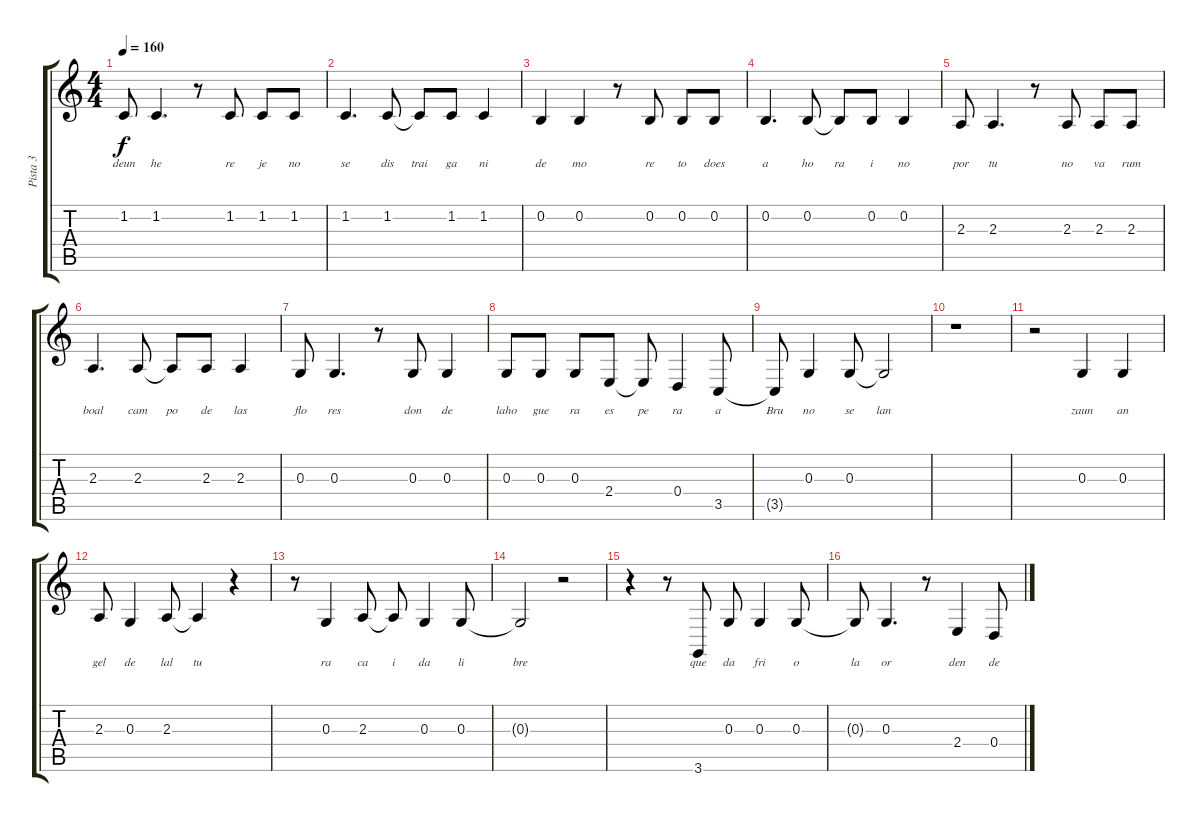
\track ("Pista 3" "Pista 3") {instrument stringensemble1}
\staff {score tabs}
\tuning (E4 B3 G3 D3 A2 E2) {hide}
\ts (4 4)
\tempo 160
\clef g2
\ks c
1.2.8{lyrics (0 "deun") lyrics (1 "") lyrics (2 "") lyrics (3 "") lyrics (4 "") dy f} 1.2.4{d lyrics (0 "he") lyrics (1 "") lyrics (2 "") lyrics (3 "") lyrics (4 "")} r.8 1.2.8{lyrics (0 "re") lyrics (1 "") lyrics (2 "") lyrics (3 "") lyrics (4 "")} 1.2.8{lyrics (0 "je") lyrics (1 "") lyrics (2 "") lyrics (3 "") lyrics (4 "")} 1.2.8{lyrics (0 "no") lyrics (1 "") lyrics (2 "") lyrics (3 "") lyrics (4 "")} |
1.2.4{d lyrics (0 "se") lyrics (1 "") lyrics (2 "") lyrics (3 "") lyrics (4 "")} 1.2.8{lyrics (0 "dis") lyrics (1 "") lyrics (2 "") lyrics (3 "") lyrics (4 "")} 1.2{t}.8{lyrics (0 "trai") lyrics (1 "") lyrics (2 "") lyrics (3 "") lyrics (4 "")} 1.2.8{lyrics (0 "ga") lyrics (1 "") lyrics (2 "") lyrics (3 "") lyrics (4 "")} 1.2.4{lyrics (0 "ni") lyrics (1 "") lyrics (2 "") lyrics (3 "") lyrics (4 "")} |
0.2.4{lyrics (0 "de") lyrics (1 "") lyrics (2 "") lyrics (3 "") lyrics (4 "")} 0.2.4{lyrics (0 "mo") lyrics (1 "") lyrics (2 "") lyrics (3 "") lyrics (4 "")} r.8 0.2.8{lyrics (0 "re") lyrics (1 "") lyrics (2 "") lyrics (3 "") lyrics (4 "")} 0.2.8{lyrics (0 "to") lyrics (1 "") lyrics (2 "") lyrics (3 "") lyrics (4 "")} 0.2.8{lyrics (0 "does") lyrics (1 "") lyrics (2 "") lyrics (3 "") lyrics (4 "")} |
0.2.4{d lyrics (0 "a") lyrics (1 "") lyrics (2 "") lyrics (3 "") lyrics (4 "")} 0.2.8{lyrics (0 "ho") lyrics (1 "") lyrics (2 "") lyrics (3 "") lyrics (4 "")} 0.2{t}.8{lyrics (0 "ra") lyrics (1 "") lyrics (2 "") lyrics (3 "") lyrics (4 "")} 0.2.8{lyrics (0 "i") lyrics (1 "") lyrics (2 "") lyrics (3 "") lyrics (4 "")} 0.2.4{lyrics (0 "no") lyrics (1 "") lyrics (2 "") lyrics (3 "") lyrics (4 "")} |
2.3.8{lyrics (0 "por") lyrics (1 "") lyrics (2 "") lyrics (3 "") lyrics (4 "")} 2.3.4{d lyrics (0 "tu") lyrics (1 "") lyrics (2 "") lyrics (3 "") lyrics (4 "")} r.8 2.3.8{lyrics (0 "no") lyrics (1 "") lyrics (2 "") lyrics (3 "") lyrics (4 "")} 2.3.8{lyrics (0 "va") lyrics (1 "") lyrics (2 "") lyrics (3 "") lyrics (4 "")} 2.3.8{lyrics (0 "rum") lyrics (1 "") lyrics (2 "") lyrics (3 "") lyrics (4 "")} |
2.3.4{d lyrics (0 "boal") lyrics (1 "") lyrics (2 "") lyrics (3 "") lyrics (4 "")} 2.3.8{lyrics (0 "cam") lyrics (1 "") lyrics (2 "") lyrics (3 "") lyrics (4 "")} 2.3{t}.8{lyrics (0 "po") lyrics (1 "") lyrics (2 "") lyrics (3 "") lyrics (4 "")} 2.3.8{lyrics (0 "de") lyrics (1 "") lyrics (2 "") lyrics (3 "") lyrics (4 "")} 2.3.4{lyrics (0 "las") lyrics (1 "") lyrics (2 "") lyrics (3 "") lyrics (4 "")} |
0.3.8{lyrics (0 "flo") lyrics (1 "") lyrics (2 "") lyrics (3 "") lyrics (4 "")} 0.3.4{d lyrics (0 "res") lyrics (1 "") lyrics (2 "") lyrics (3 "") lyrics (4 "")} r.8 0.3.8{lyrics (0 "don") lyrics (1 "") lyrics (2 "") lyrics (3 "") lyrics (4 "")} 0.3.4{lyrics (0 "de") lyrics (1 "") lyrics (2 "") lyrics (3 "") lyrics (4 "")} |
0.3.8{lyrics (0 "laho") lyrics (1 "") lyrics (2 "") lyrics (3 "") lyrics (4 "")} 0.3.8{lyrics (0 "gue") lyrics (1 "") lyrics (2 "") lyrics (3 "") lyrics (4 "")} 0.3.8{lyrics (0 "ra") lyrics (1 "") lyrics (2 "") lyrics (3 "") lyrics (4 "")} 2.4.8{lyrics (0 "es") lyrics (1 "") lyrics (2 "") lyrics (3 "") lyrics (4 "")} 2.4{t}.8{lyrics (0 "pe") lyrics (1 "") lyrics (2 "") lyrics (3 "") lyrics (4 "")} 0.4.4{lyrics (0 "ra") lyrics (1 "") lyrics (2 "") lyrics (3 "") lyrics (4 "")} 3.5.8{lyrics (0 "a") lyrics (1 "") lyrics (2 "") lyrics (3 "") lyrics (4 "")} |
3.5{t}.8{lyrics (0 "Bru") lyrics (1 "") lyrics (2 "") lyrics (3 "") lyrics (4 "")} 0.3.4{lyrics (0 "no") lyrics (1 "") lyrics (2 "") lyrics (3 "") lyrics (4 "")} 0.3.8{lyrics (0 "se") lyrics (1 "") lyrics (2 "") lyrics (3 "") lyrics (4 "")} 0.3{t}.2{lyrics (0 "lan") lyrics (1 "") lyrics (2 "") lyrics (3 "") lyrics (4 "")} |
r.1 |
r.2 0.3.4{lyrics (0 "zaun") lyrics (1 "") lyrics (2 "") lyrics (3 "") lyrics (4 "")} 0.3.4{lyrics (0 "an") lyrics (1 "") lyrics (2 "") lyrics (3 "") lyrics (4 "")} |
2.3.8{lyrics (0 "gel") lyrics (1 "") lyrics (2 "") lyrics (3 "") lyrics (4 "")} 0.3.4{lyrics (0 "de") lyrics (1 "") lyrics (2 "") lyrics (3 "") lyrics (4 "")} 2.3.8{lyrics (0 "lal") lyrics (1 "") lyrics (2 "") lyrics (3 "") lyrics (4 "")} 2.3{t}.4{lyrics (0 "tu") lyrics (1 "") lyrics (2 "") lyrics (3 "") lyrics (4 "")} r.4 |
r.8 0.3.4{lyrics (0 "ra") lyrics (1 "") lyrics (2 "") lyrics (3 "") lyrics (4 "")} 2.3.8{lyrics (0 "ca") lyrics (1 "") lyrics (2 "") lyrics (3 "") lyrics (4 "")} 2.3{t}.8{lyrics (0 "i") lyrics (1 "") lyrics (2 "") lyrics (3 "") lyrics (4 "")} 0.3.4{lyrics (0 "da") lyrics (1 "") lyrics (2 "") lyrics (3 "") lyrics (4 "")} 0.3.8{lyrics (0 "li") lyrics (1 "") lyrics (2 "") lyrics (3 "") lyrics (4 "")} |
0.3{t}.2{lyrics (0 "bre") lyrics (1 "") lyrics (2 "") lyrics (3 "") lyrics (4 "")} r.2 |
r.4 r.8 3.6.8{lyrics (0 "que") lyrics (1 "") lyrics (2 "") lyrics (3 "") lyrics (4 "")} 0.3.8{lyrics (0 "da") lyrics (1 "") lyrics (2 "") lyrics (3 "") lyrics (4 "")} 0.3.4{lyrics (0 "fri") lyrics (1 "") lyrics (2 "") lyrics (3 "") lyrics (4 "")} 0.3.8{lyrics (0 "o") lyrics (1 "") lyrics (2 "") lyrics (3 "") lyrics (4 "")} |
0.3{t}.8{lyrics (0 "la") lyrics (1 "") lyrics (2 "") lyrics (3 "") lyrics (4 "")} 0.3.4{d lyrics (0 "or") lyrics (1 "") lyrics (2 "") lyrics (3 "") lyrics (4 "")} r.8 2.4.4{lyrics (0 "den") lyrics (1 "") lyrics (2 "") lyrics (3 "") lyrics (4 "")} 0.4.8{lyrics (0 "de") lyrics (1 "") lyrics (2 "") lyrics (3 "") lyrics (4 "")}
